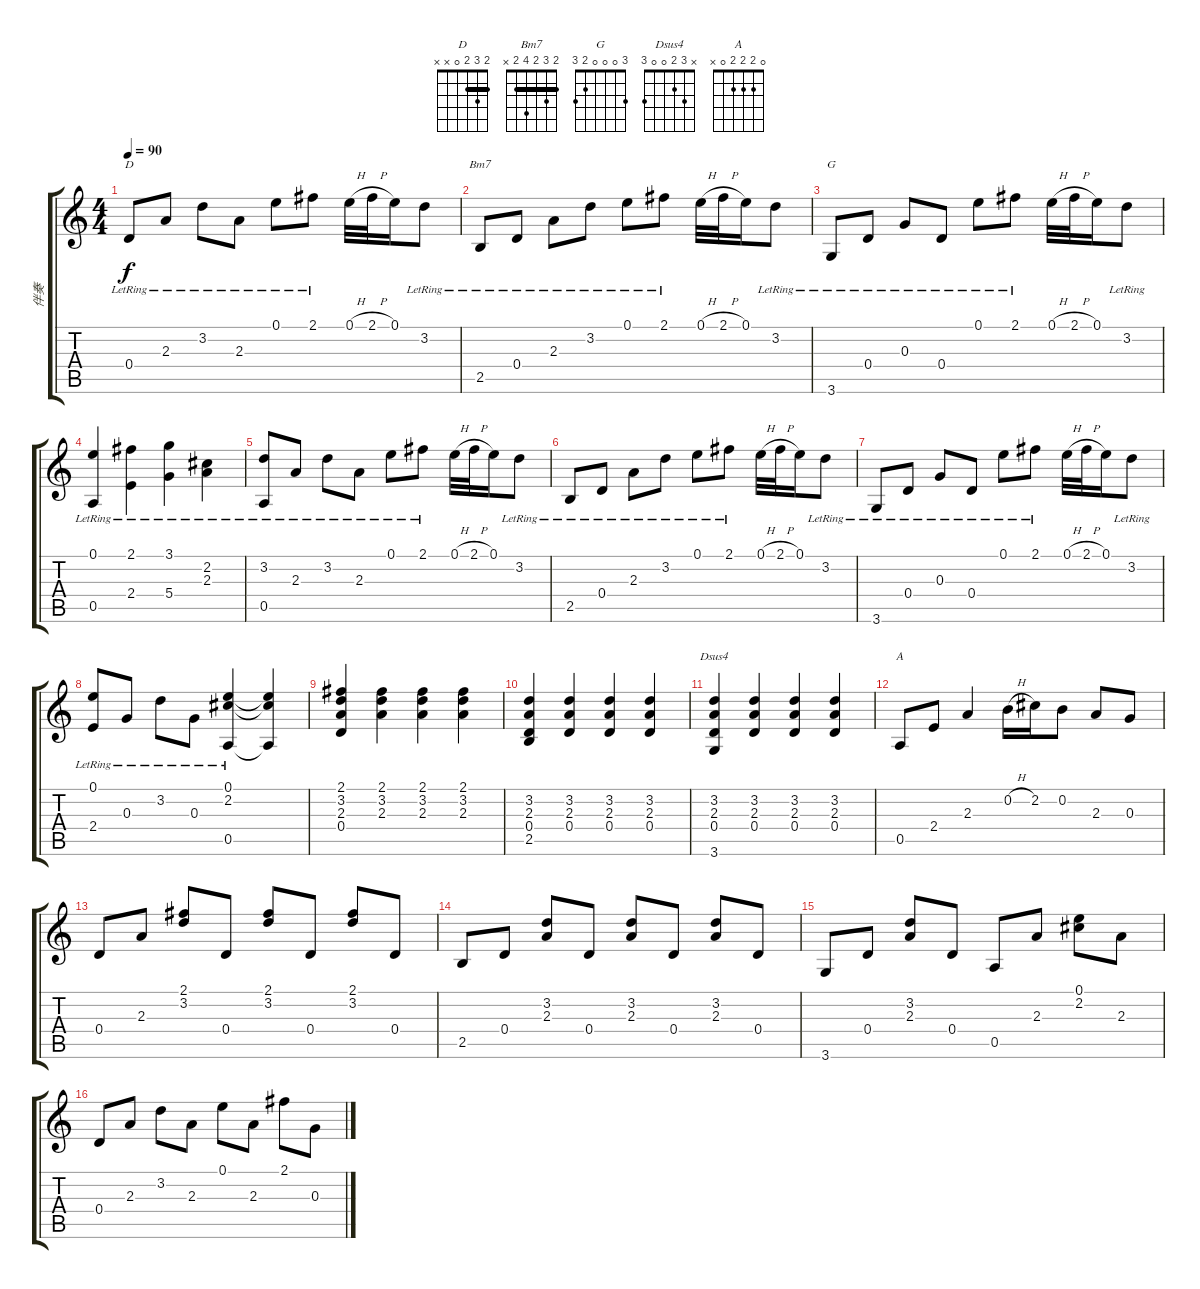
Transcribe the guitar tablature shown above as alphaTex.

\track ("伴奏" "伴奏") {instrument acousticguitarsteel}
\staff {score tabs}
\tuning (E4 B3 G3 D3 A2 E2) {hide}
\chord ("D" 2 3 2 0 x x) {barre 2}
\chord ("Bm7" 2 3 2 4 2 x) {barre 2}
\chord ("G" 3 0 0 0 2 3)
\chord ("Dsus4" x 3 2 0 0 3)
\chord ("A" 0 2 2 2 0 x)
\ts (4 4)
\tempo 90
\clef g2
\ks c
0.4{lr}.8{ch "D" dy f instrument acousticguitarsteel} 2.3{lr}.8 3.2{lr}.8 2.3{lr}.8 0.1{lr}.8 2.1{lr}.8 0.1{h}.32 2.1{h}.32 0.1.16 3.2{lr}.8 |
2.5{lr}.8{ch "Bm7"} 0.4{lr}.8 2.3{lr}.8 3.2{lr}.8 0.1{lr}.8 2.1{lr}.8 0.1{h}.32 2.1{h}.32 0.1.16 3.2{lr}.8 |
3.6{lr}.8{ch "G"} 0.4{lr}.8 0.3{lr}.8 0.4{lr}.8 0.1{lr}.8 2.1{lr}.8 0.1{h}.32 2.1{h}.32 0.1.16 3.2{lr}.8 |
(0.1{lr} 0.5).4 (2.1{lr} 2.4).4 (3.1{lr} 5.4).4 (2.2{lr} 2.3).4 |
(3.2{lr} 0.5).8 2.3{lr}.8 3.2{lr}.8 2.3{lr}.8 0.1{lr}.8{volume 13} 2.1{lr}.8 0.1{h}.32 2.1{h}.32 0.1.16 3.2{lr}.8 |
2.5{lr}.8{volume 10} 0.4{lr}.8 2.3{lr}.8 3.2{lr}.8 0.1{lr}.8{volume 13} 2.1{lr}.8 0.1{h}.32 2.1{h}.32 0.1.16 3.2{lr}.8 |
3.6{lr}.8{volume 10} 0.4{lr}.8 0.3{lr}.8 0.4{lr}.8 0.1{lr}.8{volume 13} 2.1{lr}.8 0.1{h}.32 2.1{h}.32 0.1.16 3.2{lr}.8 |
(0.1 2.4{lr}).8{volume 10} 0.3{lr}.8 3.2{lr}.8 0.3{lr}.8 (0.1{lr} 2.2 0.5).4{volume 13} (0.1{t} 2.2{t} 0.5{t}).4 |
(2.1 3.2 2.3 0.4).4{volume 10} (2.1 3.2 2.3).4 (2.1 3.2 2.3).4 (2.1 3.2 2.3).4 |
(3.2 2.3 0.4 2.5).4 (3.2 2.3 0.4).4 (3.2 2.3 0.4).4 (3.2 2.3 0.4).4 |
(3.2 2.3 0.4 3.6).4{ch "Dsus4"} (3.2 2.3 0.4).4 (3.2 2.3 0.4).4 (3.2 2.3 0.4).4 |
0.5.8{ch "A"} 2.4.8 2.3.4 0.2{h}.16 2.2.16 0.2.8 2.3.8 0.3.8 |
0.4.8 2.3.8 (2.1 3.2).8 0.4.8 (2.1 3.2).8 0.4.8 (2.1 3.2).8 0.4.8 |
2.5.8 0.4.8 (3.2 2.3).8 0.4.8 (3.2 2.3).8 0.4.8 (3.2 2.3).8 0.4.8 |
3.6.8 0.4.8 (3.2 2.3).8 0.4.8 0.5.8 2.3.8 (0.1 2.2).8 2.3.8 |
0.4.8 2.3.8 3.2.8 2.3.8 0.1.8 2.3.8 2.1.8 0.3.8
